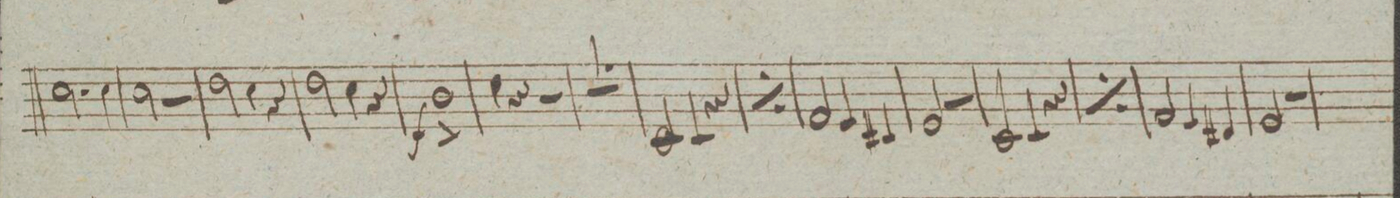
**kern	**dynam
*I"Clarinetto 2do\nin C:	*
*clefG2	*
*k[]	*
*met(c|)	*
*M2/2	*
*2\right	*
2.cc\	.
4cc\	.
=6	=6
1ryy	.
=7	=7
2cc\	.
2r	.
=8	=8
2dd\	.
4cc\	.
4r	.
=9	=9
2dd\	.
4cc\	.
4r	.
=10	=10
1b\^<	f
=11	=11
4cc\	.
4r	.
2r	.
=12	=12
1r	.
=13	=13
2c/	.
4c/	.
4r	.
=14	=14
*rep	*
2c/	.
4c/	.
4r	.
*Xrep	*
=15	=15
2f/	.
4e/	.
4d#X/	.
=16	=16
2e/	.
2r	.
=17	=17
2c/	.
4c/	.
4r	.
=18	=18
*rep	*
2c/	.
4c/	.
4r	.
*Xrep	*
=19	=19
2f/	.
4e/	.
4d#X/	.
=20	=20
2e/	.
2r	.
=21	=21
*-	*-
